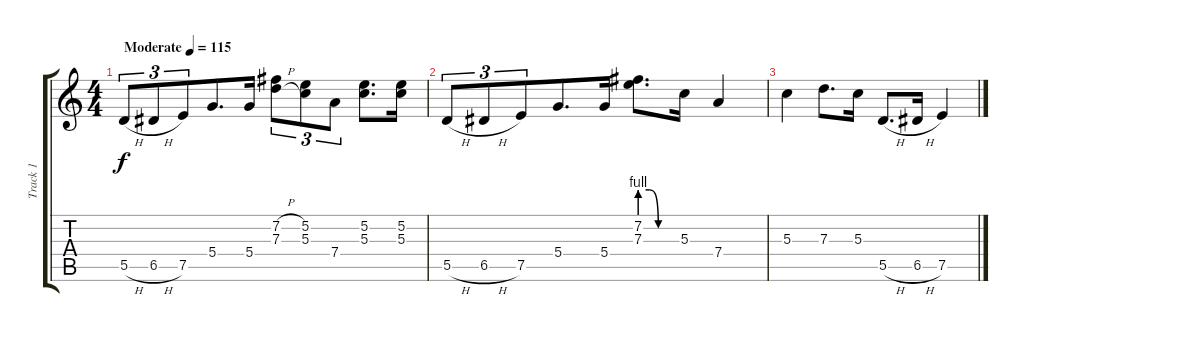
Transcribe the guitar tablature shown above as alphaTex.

\track ("Track 1" "Track 1") {instrument acousticguitarsteel}
\staff {score tabs}
\tuning (E4 B3 G3 D3 A2 E2) {hide}
\ts (4 4)
\tempo (115 "Moderate")
\clef g2
\ks c
5.5{h}.8{tu (3 2) dy f instrument acousticguitarsteel} 6.5{h}.8{tu (3 2) beam merge} 7.5.8{tu (3 2) beam merge} 5.4.8{d} 5.4.16 (7.2{h} 7.3{h}).8{tu (3 2) beam merge} (5.2 5.3).8{tu (3 2)} 7.4.8{tu (3 2)} (5.2 5.3).8{d} (5.2 5.3).16 |
5.5{h}.8{tu (3 2) beam merge} 6.5{h}.8{tu (3 2) beam merge} 7.5.8{tu (3 2) beam merge} 5.4.8{d} 5.4.16 (7.2 7.3{be (custom 0 4 15 4 30 0 60 0)}).8{d} 5.3.16 7.4.4 |
5.3.4 7.3.8{d beam merge} 5.3.16 5.5{h}.8{d} 6.5{h}.16 7.5.4
